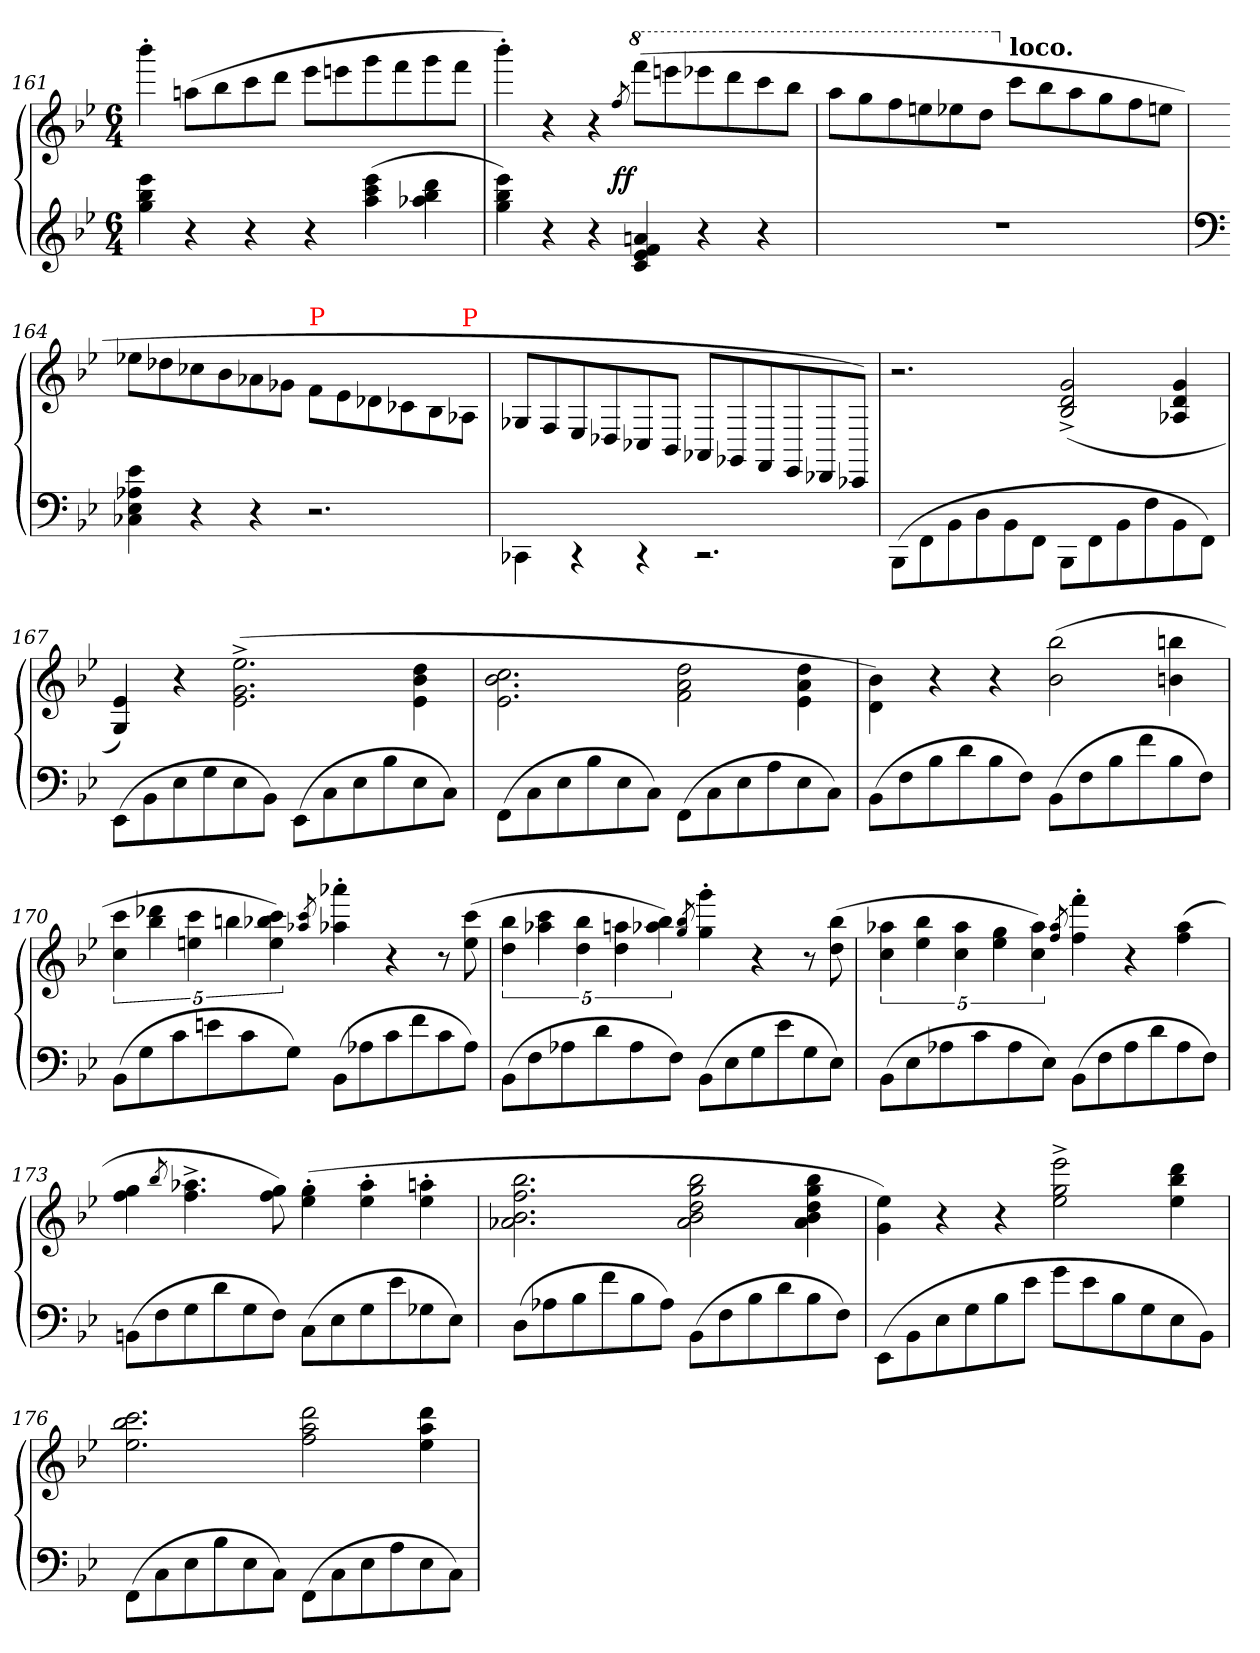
**kern	**kern	**dynam
*part1	*part1	*part1
*staff2	*staff1	*staff1/2
*clefG2	*clefG2	*
*k[b-e-]	*k[b-e-]	*
*g:	*g:	*
*M6/4	*M6/4	*
=161	=161	=161
4eee- 4bb- 4gg	4bbb-'>	.
4r	(>8aanL	.
.	8bb-	.
4r	8ccc	.
.	8dddJ	.
4r	8eee-L	.
.	8eeen	.
(>4eee- 4ccc 4aa	8ggg	.
.	8fff	.
4ddd 4bb- 4aa-X	8ggg	.
.	8fffJ	.
=162	=162	=162
4eee- 4bb- 4gg)	4bbb-'>)	.
4r	4r	.
4r	4r	.
.	8qff/	.
*	*8va	*
!	!	!LO:DY:rj
4an 4f 4e- 4c	(>8ffffL	ff
.	8eeeen	.
4r	8eeee-X	.
.	8dddd	.
4r	8cccc	.
.	8bbb-J	.
=163	=163	=163
1.rdd	8aaaL	.
.	8ggg	.
.	8fff	.
.	8eeen	.
.	8eee-X	.
.	8dddJ	.
*	*X8va	*
!	!LO:TX:a:B:t=loco.	!
.	8cccL	.
.	8bb-	.
.	8aa	.
.	8gg	.
.	8ff	.
.	8eenJ	.
=164	=164	=164
*clefF4	*	*
4e- 4A-X 4E- 4C-X	8ee-XL	.
.	8dd-X	.
4r	8cc-X	.
.	8b-	.
4r	8a-X	.
.	8g-XJ	.
!	!LO:TX:a:color=red:t=P	!
2.r	8f\L	.
.	8e-\	.
.	8d-X\	.
.	8c-X\	.
.	8B-\	.
!	!LO:TX:a:color=red:t=P	!
.	8A-X/J	.
=165	=165	=165
4CC-X\	8G-X/L	.
.	8F/	.
4rCC	8E-/	.
.	8D-X	.
4rCC	8C-X	.
.	8BB-/J	.
2.rCC	8AA-X/L	.
.	8GG-X/	.
.	8FF/	.
.	8EE-/	.
.	8DD-X/	.
.	8CC-X/J)	.
=166	=166	=166
!	!	!LO:DY:b=2:rj
(>8BBB-\L	2.r	fz ff
8FF	.	.
8BB-	.	.
8D	.	.
8BB-	.	.
8FFJ	.	.
8BBB-\L	(>2g^ 2d^ 2B-^	.
8FF	.	.
8BB-	.	.
8F	.	.
8BB-	4g 4d 4A-X	.
8FFJ)	.	.
=167	=167	=167
(>8EE-\L	4e- 4G)	.
8BB-	.	.
8E-	4r	.
8G	.	.
8E-	(>2.ee-^<\ 2.g^<\ 2.e-^<\	.
8BB-J)	.	.
(>8EE-\L	.	.
8C	.	.
8E-	.	.
8B-	.	.
8E-	4dd\ 4b-\ 4e-\	.
8CJ)	.	.
=168	=168	=168
(>8FFL	2.cc\ 2.b-\ 2.e-\	.
8C	.	.
8E-	.	.
8B-	.	.
8E-	.	.
8CJ)	.	.
(>8FF\L	2dd\ 2a\ 2f\	.
8C	.	.
8E-	.	.
8A	.	.
8E-	4dd\ 4a\ 4e-\	.
8CJ)	.	.
=169	=169	=169
(>8BB-L	4b-\ 4d\)	.
8F	.	.
8B-	4r	.
8d	.	.
8B-	4r	.
8FJ)	.	.
(>8BB-L	(>2bb- 2b-	.
8F	.	.
8B-	.	.
8f	.	.
8B-	4bbn 4bn	.
8FJ)	.	.
=170	=170	=170
(>8BB-L	20%3ccc 20%3cc	.
8G	.	.
.	20%3ddd-X 20%3bb-	.
8c	.	.
.	20%3ccc 20%3een	.
8en	.	.
.	20%3bbn	.
8c	.	.
.	20%3ccc 20%3bb-X 20%3ee)	.
8GJ)	.	.
.	8qccc/ 8qaa-X/	.
(>8BB-L	4aaa-X'> 4aa-X'>	.
8A-X	.	.
8c	4r	.
8f	.	.
8c	8r	.
8A-J)	(>8ccc 8ee	.
=171	=171	=171
(>8BB-L	20%3bb- 20%3dd	.
8F	.	.
.	20%3ccc 20%3aa-X	.
8A-X	.	.
.	20%3bb- 20%3dd	.
8d	.	.
.	20%3aan 20%3dd	.
8A-	.	.
.	20%3bb- 20%3aa-X)	.
8FJ)	.	.
.	8qbb-/ 8qgg/	.
(>8BB-L	4ggg'> 4gg'>	.
8E-	.	.
8G	4r	.
8e-	.	.
8G	8r	.
8E-J)	(>8bb- 8dd	.
=172	=172	=172
(>8BB-L	20%3aa-X 20%3cc	.
8E-	.	.
.	20%3bb- 20%3ee-	.
8A-X	.	.
.	20%3aa- 20%3cc	.
8c	.	.
.	20%3gg 20%3ee-	.
8A-	.	.
.	20%3aa- 20%3cc)	.
8E-J)	.	.
.	8qaa-/ 8qff/	.
(>8BB-L	4fff'> 4ff'>	.
8F	.	.
8A-	4r	.
8d	.	.
8A-	(>4aa- 4ff	.
8FJ)	.	.
=173	=173	=173
(>8BBnL	4gg 4ff	.
8F	.	.
.	8qbb-/	.
8G	4.aa-X^< 4.ff^<	.
8d	.	.
8G	.	.
8FJ)	8gg 8ff)	.
(>8CL	(>4gg'> 4ee-'>	.
8E-	.	.
8G	4aa-'> 4ee-'>	.
8e-	.	.
8G-X	4aan'> 4ee-'>	.
8E-J)	.	.
=174	=174	=174
(>8DL	2.bb- 2.ff 2.b- 2.a-X	.
8A-X	.	.
8B-	.	.
8f	.	.
8B-	.	.
8A-J)	.	.
(>8BB-L	2bb- 2gg 2dd 2b- 2a-	.
8F	.	.
8B-	.	.
8d	.	.
8B-	4bb- 4gg 4dd 4b- 4a-	.
8FJ)	.	.
=175	=175	=175
(>8EE-L	4ee- 4g)	.
8BB-	.	.
8E-	4r	.
8G	.	.
8B-	4r	.
8e-J	.	.
8gL	2eee-^< 2gg^< 2ee-^<	.
8e-	.	.
8B-	.	.
8G	.	.
8E-	4ddd 4bb- 4ee-	.
8BB-J)	.	.
=176	=176	=176
(>8FFL	2.ccc 2.bb- 2.ee-	.
8C	.	.
8E-	.	.
8B-	.	.
8E-	.	.
8CJ)	.	.
(>8FF\L	2ddd 2aa 2ff	.
8C	.	.
8E-	.	.
8A	.	.
8E-	4ddd 4aa 4ee-	.
8CJ)	.	.
=	=	=
*-	*-	*-
